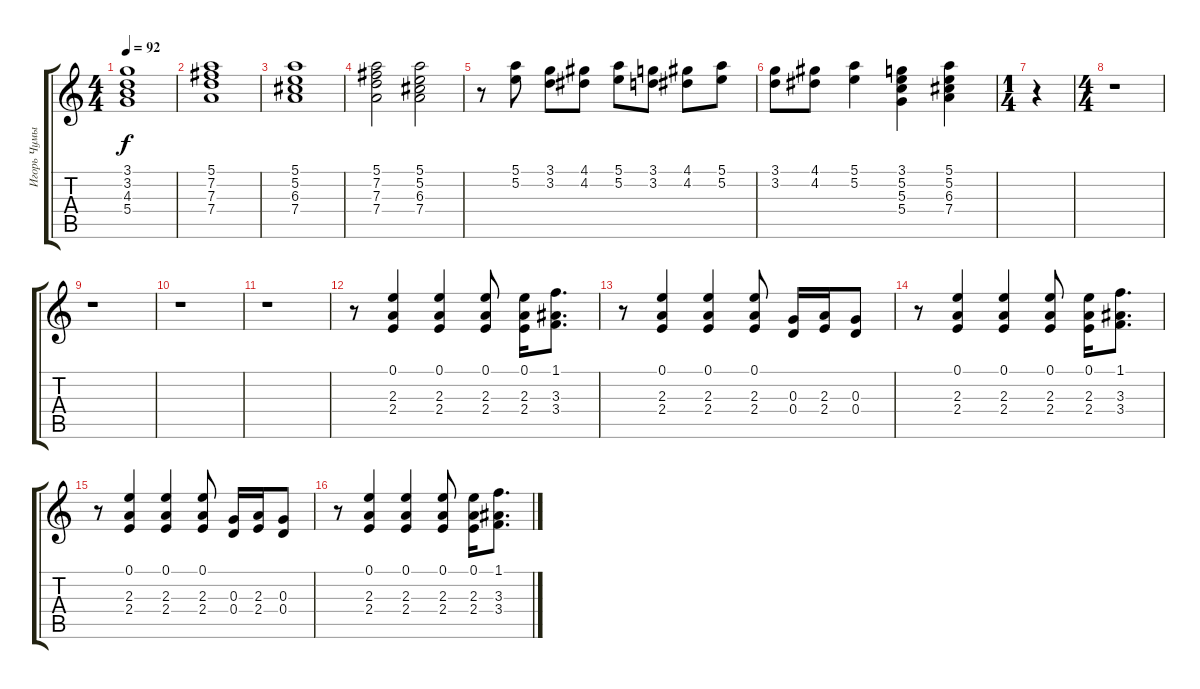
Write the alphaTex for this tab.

\track ("Игорь Чумычкин" "Игорь Чумы") {instrument electricguitarclean}
\staff {score tabs}
\tuning (E4 B3 G3 D3 A2 E2) {hide}
\ts (4 4)
\tempo 92
\clef g2
\ks c
(3.1 3.2 4.3 5.4).1{dy f} |
(5.1 7.2 7.3 7.4).1 |
(5.1 5.2 6.3 7.4).1 |
(5.1 7.2 7.3 7.4).2 (5.1 5.2 6.3 7.4).2 |
r.8 (5.1 5.2).8 (3.1 3.2).8 (4.1 4.2).8 (5.1 5.2).8 (3.1 3.2).8 (4.1 4.2).8 (5.1 5.2).8 |
(3.1 3.2).8 (4.1 4.2).8 (5.1 5.2).4 (3.1 5.2 5.3 5.4).4 (5.1 5.2 6.3 7.4).4 |
\ts (1 4)
r.4 |
\ts (4 4)
r.1 |
r.1 |
r.1 |
r.1 |
r.8 (0.1 2.3 2.4).4{instrument overdrivenguitar} (0.1 2.3 2.4).4 (0.1 2.3 2.4).8 (0.1 2.3 2.4).16 (1.1 3.3 3.4).8{d} |
r.8 (0.1 2.3 2.4).4 (0.1 2.3 2.4).4 (0.1 2.3 2.4).8 (0.3 0.4).16 (2.3 2.4).16 (0.3 0.4).8 |
r.8 (0.1 2.3 2.4).4 (0.1 2.3 2.4).4 (0.1 2.3 2.4).8 (0.1 2.3 2.4).16 (1.1 3.3 3.4).8{d} |
r.8 (0.1 2.3 2.4).4 (0.1 2.3 2.4).4 (0.1 2.3 2.4).8 (0.3 0.4).16 (2.3 2.4).16 (0.3 0.4).8 |
r.8 (0.1 2.3 2.4).4 (0.1 2.3 2.4).4 (0.1 2.3 2.4).8 (0.1 2.3 2.4).16 (1.1 3.3 3.4).8{d}
